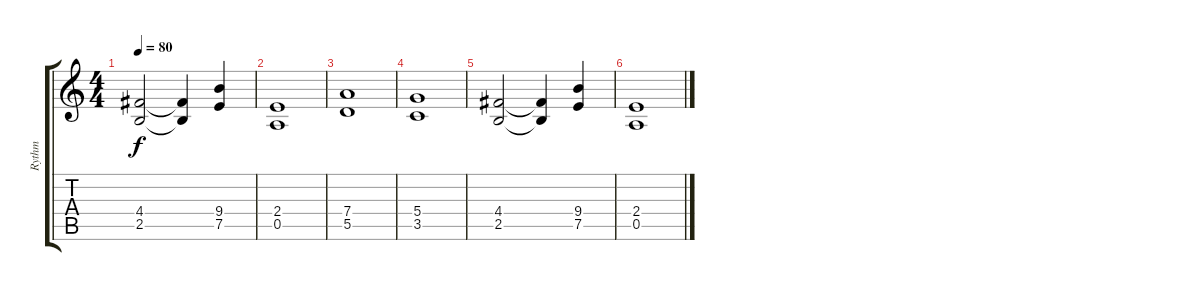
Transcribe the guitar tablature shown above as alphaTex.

\track ("Rythm" "Rythm") {instrument overdrivenguitar}
\staff {score tabs}
\tuning (E4 B3 G3 D3 A2 E2) {hide}
\ts (4 4)
\tempo 80
\clef g2
\ks c
(4.4 2.5).2{dy f} (4.4{t} 2.5{t}).4 (9.4 7.5).4 |
(2.4 0.5).1 |
(7.4 5.5).1 |
(5.4 3.5).1 |
(4.4 2.5).2 (4.4{t} 2.5{t}).4 (9.4 7.5).4 |
(2.4 0.5).1
